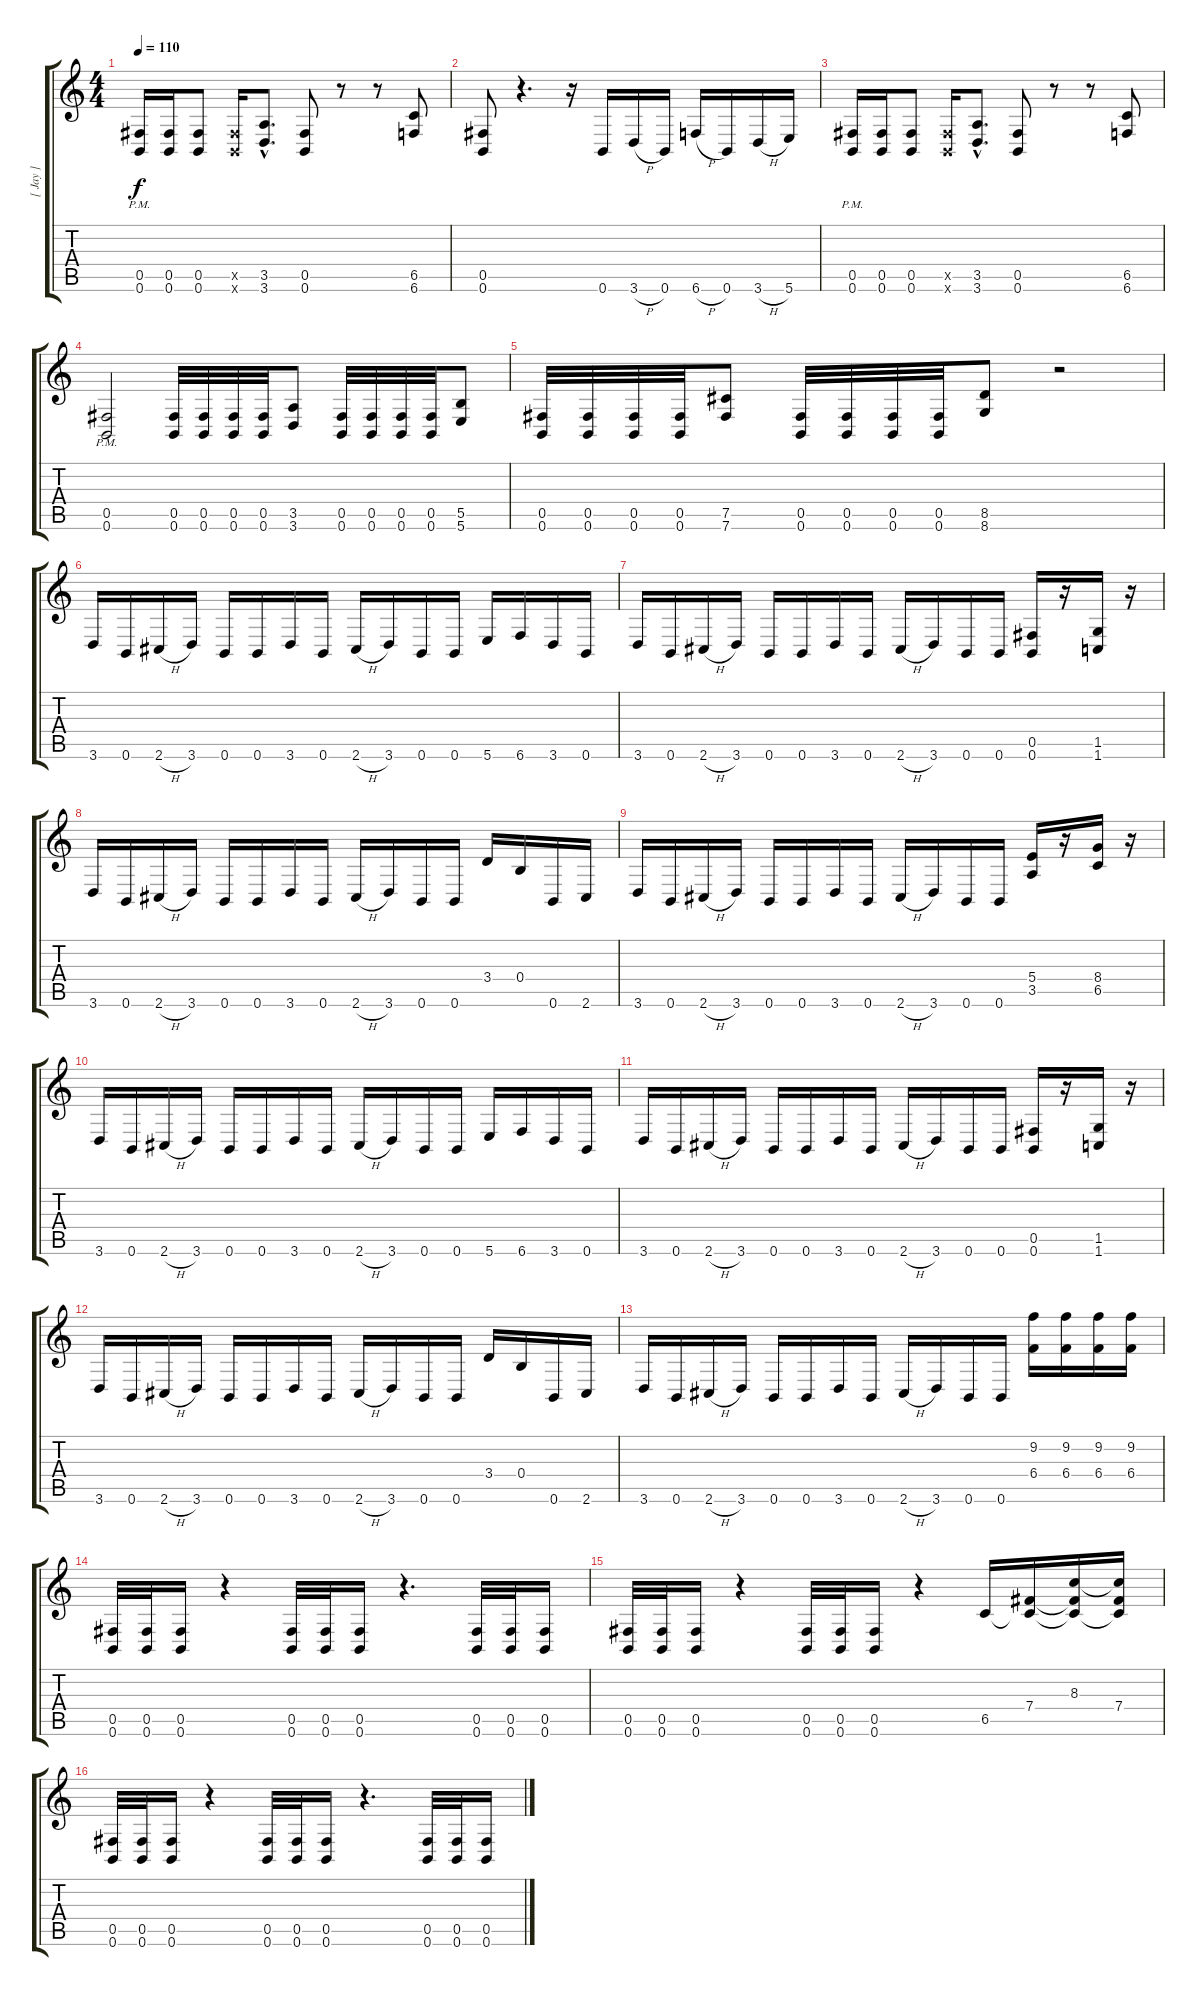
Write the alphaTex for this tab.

\track ("[ Jay ]" "[ Jay ]") {instrument overdrivenguitar}
\staff {score tabs}
\tuning (Db4 Ab3 E3 B2 Gb2 B1) {hide}
\ts (4 4)
\tempo 110
\clef g2
\ks c
(0.5{pm} 0.6{pm}).16{dy f} (0.5 0.6).16 (0.5 0.6).8 (0.5{x} 0.6{x}).16 (3.5{hac} 3.6{hac}).8{d} (0.5 0.6).8 r.8 r.8 (6.5 6.6).8 |
(0.5 0.6).8 r.4{d} r.16 0.6.16 3.6{h}.16 0.6.16 6.6{h}.16 0.6.16 3.6{h}.16 5.6.16 |
(0.5{pm} 0.6{pm}).16 (0.5 0.6).16 (0.5 0.6).8 (0.5{x} 0.6{x}).16 (3.5{hac} 3.6{hac}).8{d} (0.5 0.6).8 r.8 r.8 (6.5 6.6).8 |
(0.5{pm} 0.6{pm}).2 (0.5 0.6).32 (0.5 0.6).32 (0.5 0.6).32 (0.5 0.6).32 (3.5 3.6).8 (0.5 0.6).32 (0.5 0.6).32 (0.5 0.6).32 (0.5 0.6).32 (5.5 5.6).8 |
(0.5 0.6).32 (0.5 0.6).32 (0.5 0.6).32 (0.5 0.6).32 (7.5 7.6).8 (0.5 0.6).32 (0.5 0.6).32 (0.5 0.6).32 (0.5 0.6).32 (8.5 8.6).8 r.2 |
3.6.16 0.6.16 2.6{h}.16 3.6.16 0.6.16 0.6.16 3.6.16 0.6.16 2.6{h}.16 3.6.16 0.6.16 0.6.16 5.6.16 6.6.16 3.6.16 0.6.16 |
3.6.16 0.6.16 2.6{h}.16 3.6.16 0.6.16 0.6.16 3.6.16 0.6.16 2.6{h}.16 3.6.16 0.6.16 0.6.16 (0.5 0.6).16 r.16 (1.5 1.6).16 r.16 |
3.6.16 0.6.16 2.6{h}.16 3.6.16 0.6.16 0.6.16 3.6.16 0.6.16 2.6{h}.16 3.6.16 0.6.16 0.6.16 3.4.16 0.4.16 0.6.16 2.6.16 |
3.6.16 0.6.16 2.6{h}.16 3.6.16 0.6.16 0.6.16 3.6.16 0.6.16 2.6{h}.16 3.6.16 0.6.16 0.6.16 (5.4 3.5).16 r.16 (8.4 6.5).16 r.16 |
3.6.16 0.6.16 2.6{h}.16 3.6.16 0.6.16 0.6.16 3.6.16 0.6.16 2.6{h}.16 3.6.16 0.6.16 0.6.16 5.6.16 6.6.16 3.6.16 0.6.16 |
3.6.16 0.6.16 2.6{h}.16 3.6.16 0.6.16 0.6.16 3.6.16 0.6.16 2.6{h}.16 3.6.16 0.6.16 0.6.16 (0.5 0.6).16 r.16 (1.5 1.6).16 r.16 |
3.6.16 0.6.16 2.6{h}.16 3.6.16 0.6.16 0.6.16 3.6.16 0.6.16 2.6{h}.16 3.6.16 0.6.16 0.6.16 3.4.16 0.4.16 0.6.16 2.6.16 |
3.6.16 0.6.16 2.6{h}.16 3.6.16 0.6.16 0.6.16 3.6.16 0.6.16 2.6{h}.16 3.6.16 0.6.16 0.6.16 (9.2 6.4).16 (9.2 6.4).16 (9.2 6.4).16 (9.2 6.4).16 |
(0.5 0.6).32 (0.5 0.6).32 (0.5 0.6).16 r.4 (0.5 0.6).32 (0.5 0.6).32 (0.5 0.6).16 r.4{d} (0.5 0.6).32 (0.5 0.6).32 (0.5 0.6).16 |
(0.5 0.6).32 (0.5 0.6).32 (0.5 0.6).16 r.4 (0.5 0.6).32 (0.5 0.6).32 (0.5 0.6).16 r.4 6.5.16 (7.4 6.5{t}).16 (8.3 7.4{t} 6.5{t}).16 (8.3{t} 7.4 6.5{t}).16 |
(0.5 0.6).32 (0.5 0.6).32 (0.5 0.6).16 r.4 (0.5 0.6).32 (0.5 0.6).32 (0.5 0.6).16 r.4{d} (0.5 0.6).32 (0.5 0.6).32 (0.5 0.6).16
